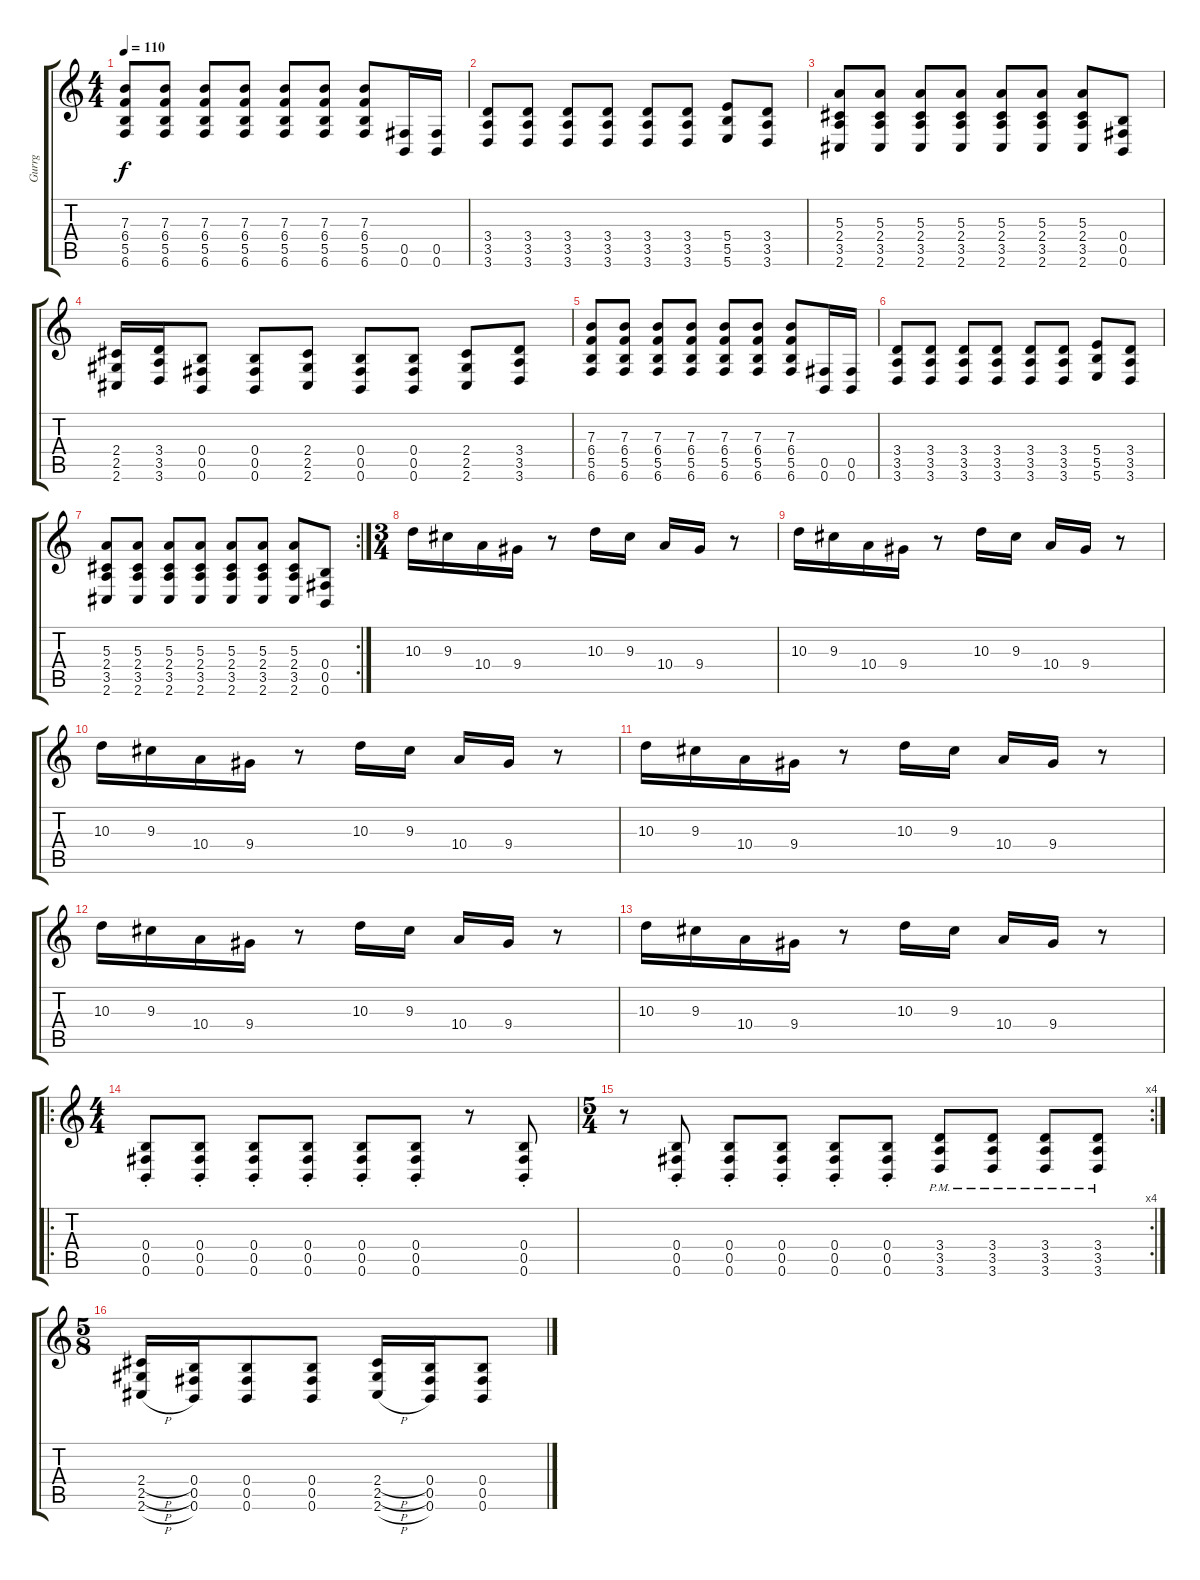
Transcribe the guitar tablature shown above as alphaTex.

\track ("Gurrg" "Gurrg") {instrument overdrivenguitar}
\staff {score tabs}
\tuning (Db4 Ab3 E3 B2 Gb2 B1) {hide}
\ts (4 4)
\tempo 110
\clef g2
\ks c
(7.3 6.4 5.5 6.6).8{dy f} (7.3 6.4 5.5 6.6).8 (7.3 6.4 5.5 6.6).8 (7.3 6.4 5.5 6.6).8 (7.3 6.4 5.5 6.6).8 (7.3 6.4 5.5 6.6).8 (7.3 6.4 5.5 6.6).8 (0.5 0.6).16 (0.5 0.6).16 |
(3.4 3.5 3.6).8 (3.4 3.5 3.6).8 (3.4 3.5 3.6).8 (3.4 3.5 3.6).8 (3.4 3.5 3.6).8 (3.4 3.5 3.6).8 (5.4 5.5 5.6).8 (3.4 3.5 3.6).8 |
(5.3 2.4 3.5 2.6).8 (5.3 2.4 3.5 2.6).8 (5.3 2.4 3.5 2.6).8 (5.3 2.4 3.5 2.6).8 (5.3 2.4 3.5 2.6).8 (5.3 2.4 3.5 2.6).8 (5.3 2.4 3.5 2.6).8 (0.4 0.5 0.6).8 |
(2.4 2.5 2.6).16{instrument overdrivenguitar} (3.4 3.5 3.6).16 (0.4 0.5 0.6).8 (0.4 0.5 0.6).8 (2.4 2.5 2.6).8 (0.4 0.5 0.6).8 (0.4 0.5 0.6).8 (2.4 2.5 2.6).8 (3.4 3.5 3.6).8 |
(7.3 6.4 5.5 6.6).8 (7.3 6.4 5.5 6.6).8 (7.3 6.4 5.5 6.6).8 (7.3 6.4 5.5 6.6).8 (7.3 6.4 5.5 6.6).8 (7.3 6.4 5.5 6.6).8 (7.3 6.4 5.5 6.6).8 (0.5 0.6).16 (0.5 0.6).16 |
(3.4 3.5 3.6).8 (3.4 3.5 3.6).8 (3.4 3.5 3.6).8 (3.4 3.5 3.6).8 (3.4 3.5 3.6).8 (3.4 3.5 3.6).8 (5.4 5.5 5.6).8 (3.4 3.5 3.6).8 |
\rc 2
(5.3 2.4 3.5 2.6).8 (5.3 2.4 3.5 2.6).8 (5.3 2.4 3.5 2.6).8 (5.3 2.4 3.5 2.6).8 (5.3 2.4 3.5 2.6).8 (5.3 2.4 3.5 2.6).8 (5.3 2.4 3.5 2.6).8 (0.4 0.5 0.6).8 |
\ts (3 4)
10.3.16 9.3.16 10.4.16 9.4.16 r.8 10.3.16 9.3.16 10.4.16 9.4.16 r.8 |
10.3.16 9.3.16 10.4.16 9.4.16 r.8 10.3.16 9.3.16 10.4.16 9.4.16 r.8 |
10.3.16 9.3.16 10.4.16 9.4.16 r.8 10.3.16 9.3.16 10.4.16 9.4.16 r.8 |
10.3.16 9.3.16 10.4.16 9.4.16 r.8 10.3.16 9.3.16 10.4.16 9.4.16 r.8 |
10.3.16 9.3.16 10.4.16 9.4.16 r.8 10.3.16 9.3.16 10.4.16 9.4.16 r.8 |
10.3.16 9.3.16 10.4.16 9.4.16 r.8 10.3.16 9.3.16 10.4.16 9.4.16 r.8 |
\ro
\ts (4 4)
(0.4{st} 0.5{st} 0.6{st}).8 (0.4{st} 0.5{st} 0.6{st}).8 (0.4{st} 0.5{st} 0.6{st}).8 (0.4{st} 0.5{st} 0.6{st}).8 (0.4{st} 0.5{st} 0.6{st}).8 (0.4{st} 0.5{st} 0.6{st}).8 r.8 (0.4{st} 0.5{st} 0.6{st}).8 |
\rc 4
\ts (5 4)
r.8 (0.4{st} 0.5{st} 0.6{st}).8 (0.4{st} 0.5{st} 0.6{st}).8 (0.4{st} 0.5{st} 0.6{st}).8 (0.4{st} 0.5{st} 0.6{st}).8 (0.4{st} 0.5{st} 0.6{st}).8 (3.4{pm} 3.5 3.6).8 (3.4{pm} 3.5 3.6).8 (3.4{pm} 3.5 3.6).8 (3.4{pm} 3.5 3.6).8 |
\ts (5 8)
(2.4{h} 2.5{h} 2.6{h}).16 (0.4 0.5 0.6).16 (0.4 0.5 0.6).8 (0.4 0.5 0.6).8 (2.4{h} 2.5{h} 2.6{h}).16 (0.4 0.5 0.6).16 (0.4 0.5 0.6).8
